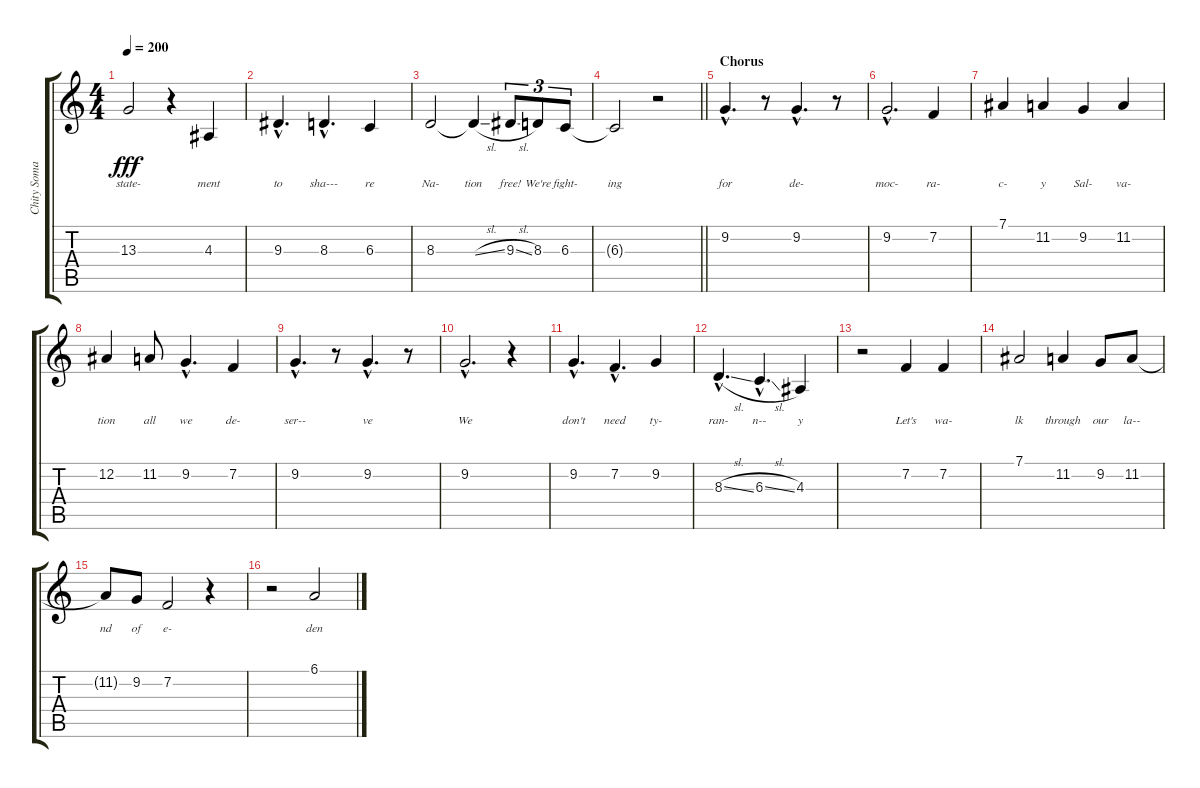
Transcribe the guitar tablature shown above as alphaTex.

\track ("Chity Somapala - Vocals" "Chity Soma") {instrument violin}
\staff {score tabs}
\tuning (Eb4 Bb3 Gb3 Db3 Ab2 Eb2) {hide}
\ts (4 4)
\tempo 200
\clef g2
\ks c
13.3.2{lyrics (0 "state-") lyrics (1 "") lyrics (2 "") lyrics (3 "") lyrics (4 "") dy fff} r.4 4.3.4{lyrics (0 "ment") lyrics (1 "") lyrics (2 "") lyrics (3 "") lyrics (4 "")} |
9.3{hac}.4{d lyrics (0 "to") lyrics (1 "") lyrics (2 "") lyrics (3 "") lyrics (4 "")} 8.3{hac}.4{d lyrics (0 "sha---") lyrics (1 "") lyrics (2 "") lyrics (3 "") lyrics (4 "")} 6.3.4{lyrics (0 "re") lyrics (1 "") lyrics (2 "") lyrics (3 "") lyrics (4 "")} |
8.3.2{lyrics (0 "Na-") lyrics (1 "") lyrics (2 "") lyrics (3 "") lyrics (4 "")} 8.3{sl t}.4{lyrics (0 "tion") lyrics (1 "") lyrics (2 "") lyrics (3 "") lyrics (4 "")} 9.3{sl}.8{tu (3 2) lyrics (0 "free!") lyrics (1 "") lyrics (2 "") lyrics (3 "") lyrics (4 "")} 8.3.8{tu (3 2) lyrics (0 "We're") lyrics (1 "") lyrics (2 "") lyrics (3 "") lyrics (4 "")} 6.3.8{tu (3 2) lyrics (0 "fight-") lyrics (1 "") lyrics (2 "") lyrics (3 "") lyrics (4 "")} |
\barLineRight lightlight
6.3{t}.2{lyrics (0 "ing") lyrics (1 "") lyrics (2 "") lyrics (3 "") lyrics (4 "")} r.2 |
\section ("" "Chorus")
9.2{hac}.4{d lyrics (0 "for") lyrics (1 "") lyrics (2 "") lyrics (3 "") lyrics (4 "")} r.8 9.2{hac}.4{d lyrics (0 "de-") lyrics (1 "") lyrics (2 "") lyrics (3 "") lyrics (4 "")} r.8 |
9.2{hac}.2{d lyrics (0 "moc-") lyrics (1 "") lyrics (2 "") lyrics (3 "") lyrics (4 "")} 7.2.4{lyrics (0 "ra-") lyrics (1 "") lyrics (2 "") lyrics (3 "") lyrics (4 "")} |
7.1.4{lyrics (0 "c-") lyrics (1 "") lyrics (2 "") lyrics (3 "") lyrics (4 "")} 11.2.4{lyrics (0 "y") lyrics (1 "") lyrics (2 "") lyrics (3 "") lyrics (4 "")} 9.2.4{lyrics (0 "Sal-") lyrics (1 "") lyrics (2 "") lyrics (3 "") lyrics (4 "")} 11.2.4{lyrics (0 "va-") lyrics (1 "") lyrics (2 "") lyrics (3 "") lyrics (4 "")} |
12.2.4{lyrics (0 "tion") lyrics (1 "") lyrics (2 "") lyrics (3 "") lyrics (4 "")} 11.2.8{lyrics (0 "all") lyrics (1 "") lyrics (2 "") lyrics (3 "") lyrics (4 "")} 9.2{hac}.4{d lyrics (0 "we") lyrics (1 "") lyrics (2 "") lyrics (3 "") lyrics (4 "")} 7.2.4{lyrics (0 "de-") lyrics (1 "") lyrics (2 "") lyrics (3 "") lyrics (4 "")} |
9.2{hac}.4{d lyrics (0 "ser--") lyrics (1 "") lyrics (2 "") lyrics (3 "") lyrics (4 "")} r.8 9.2{hac}.4{d lyrics (0 "ve") lyrics (1 "") lyrics (2 "") lyrics (3 "") lyrics (4 "")} r.8 |
9.2{hac}.2{d lyrics (0 "We") lyrics (1 "") lyrics (2 "") lyrics (3 "") lyrics (4 "")} r.4 |
9.2{hac}.4{d lyrics (0 "don't") lyrics (1 "") lyrics (2 "") lyrics (3 "") lyrics (4 "")} 7.2{hac}.4{d lyrics (0 "need") lyrics (1 "") lyrics (2 "") lyrics (3 "") lyrics (4 "")} 9.2.4{lyrics (0 "ty-") lyrics (1 "") lyrics (2 "") lyrics (3 "") lyrics (4 "")} |
8.3{sl hac}.4{d lyrics (0 "ran-") lyrics (1 "") lyrics (2 "") lyrics (3 "") lyrics (4 "")} 6.3{sl hac}.4{d lyrics (0 "n--") lyrics (1 "") lyrics (2 "") lyrics (3 "") lyrics (4 "")} 4.3.4{lyrics (0 "y") lyrics (1 "") lyrics (2 "") lyrics (3 "") lyrics (4 "")} |
r.2 7.2.4{lyrics (0 "Let's") lyrics (1 "") lyrics (2 "") lyrics (3 "") lyrics (4 "")} 7.2.4{lyrics (0 "wa-") lyrics (1 "") lyrics (2 "") lyrics (3 "") lyrics (4 "")} |
7.1.2{lyrics (0 "lk") lyrics (1 "") lyrics (2 "") lyrics (3 "") lyrics (4 "")} 11.2.4{lyrics (0 "through") lyrics (1 "") lyrics (2 "") lyrics (3 "") lyrics (4 "")} 9.2.8{lyrics (0 "our") lyrics (1 "") lyrics (2 "") lyrics (3 "") lyrics (4 "")} 11.2.8{lyrics (0 "la--") lyrics (1 "") lyrics (2 "") lyrics (3 "") lyrics (4 "")} |
11.2{t}.8{lyrics (0 "nd") lyrics (1 "") lyrics (2 "") lyrics (3 "") lyrics (4 "")} 9.2.8{lyrics (0 "of") lyrics (1 "") lyrics (2 "") lyrics (3 "") lyrics (4 "")} 7.2.2{lyrics (0 "e-") lyrics (1 "") lyrics (2 "") lyrics (3 "") lyrics (4 "")} r.4 |
r.2 6.1.2{lyrics (0 "den") lyrics (1 "") lyrics (2 "") lyrics (3 "") lyrics (4 "")}
